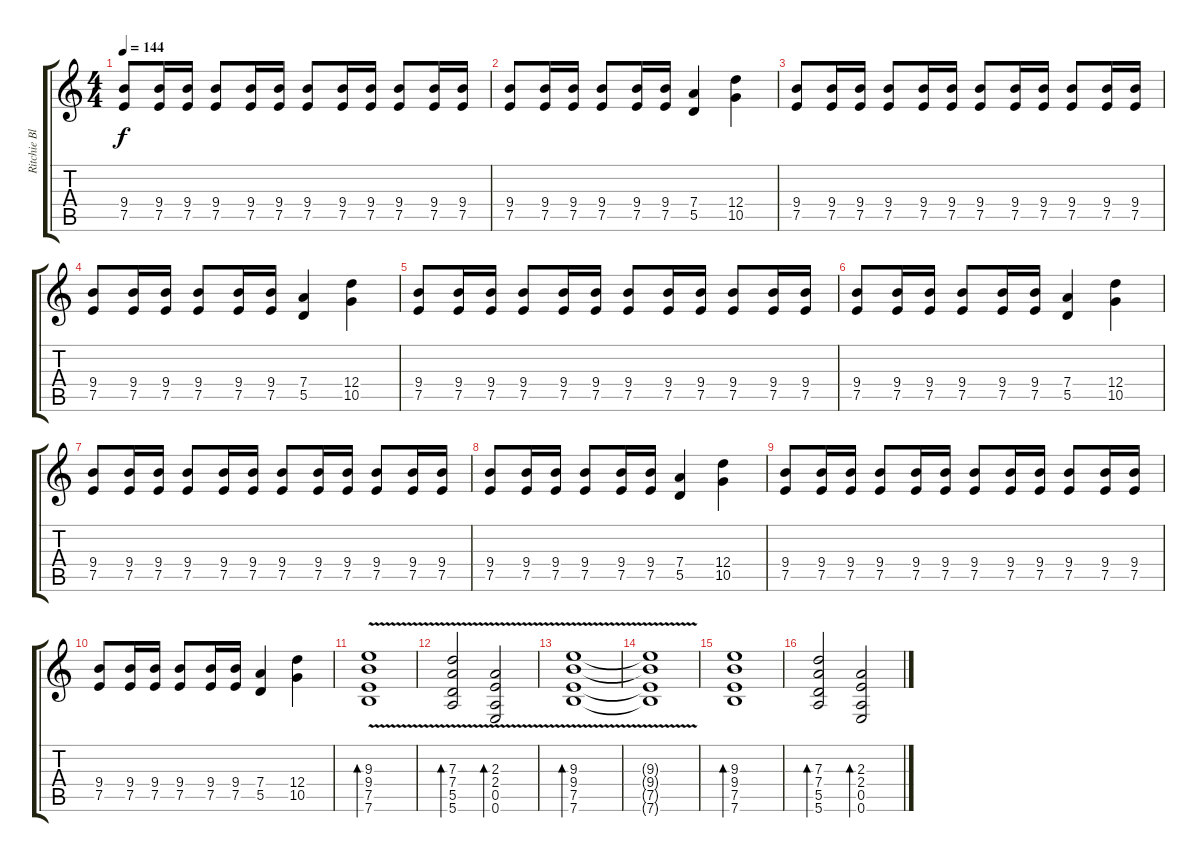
\track ("Ritchie Blackmore" "Ritchie Bl") {instrument distortionguitar}
\staff {score tabs}
\tuning (E4 B3 G3 D3 A2 E2) {hide}
\ts (4 4)
\tempo 144
\clef g2
\ks c
(9.4 7.5).8{dy f} (9.4 7.5).16 (9.4 7.5).16 (9.4 7.5).8 (9.4 7.5).16 (9.4 7.5).16 (9.4 7.5).8 (9.4 7.5).16 (9.4 7.5).16 (9.4 7.5).8 (9.4 7.5).16 (9.4 7.5).16 |
(9.4 7.5).8 (9.4 7.5).16 (9.4 7.5).16 (9.4 7.5).8 (9.4 7.5).16 (9.4 7.5).16 (7.4 5.5).4 (12.4 10.5).4 |
(9.4 7.5).8 (9.4 7.5).16 (9.4 7.5).16 (9.4 7.5).8 (9.4 7.5).16 (9.4 7.5).16 (9.4 7.5).8 (9.4 7.5).16 (9.4 7.5).16 (9.4 7.5).8 (9.4 7.5).16 (9.4 7.5).16 |
(9.4 7.5).8 (9.4 7.5).16 (9.4 7.5).16 (9.4 7.5).8 (9.4 7.5).16 (9.4 7.5).16 (7.4 5.5).4 (12.4 10.5).4 |
(9.4 7.5).8 (9.4 7.5).16 (9.4 7.5).16 (9.4 7.5).8 (9.4 7.5).16 (9.4 7.5).16 (9.4 7.5).8 (9.4 7.5).16 (9.4 7.5).16 (9.4 7.5).8 (9.4 7.5).16 (9.4 7.5).16 |
(9.4 7.5).8 (9.4 7.5).16 (9.4 7.5).16 (9.4 7.5).8 (9.4 7.5).16 (9.4 7.5).16 (7.4 5.5).4 (12.4 10.5).4 |
(9.4 7.5).8 (9.4 7.5).16 (9.4 7.5).16 (9.4 7.5).8 (9.4 7.5).16 (9.4 7.5).16 (9.4 7.5).8 (9.4 7.5).16 (9.4 7.5).16 (9.4 7.5).8 (9.4 7.5).16 (9.4 7.5).16 |
(9.4 7.5).8 (9.4 7.5).16 (9.4 7.5).16 (9.4 7.5).8 (9.4 7.5).16 (9.4 7.5).16 (7.4 5.5).4 (12.4 10.5).4 |
(9.4 7.5).8 (9.4 7.5).16 (9.4 7.5).16 (9.4 7.5).8 (9.4 7.5).16 (9.4 7.5).16 (9.4 7.5).8 (9.4 7.5).16 (9.4 7.5).16 (9.4 7.5).8 (9.4 7.5).16 (9.4 7.5).16 |
(9.4 7.5).8 (9.4 7.5).16 (9.4 7.5).16 (9.4 7.5).8 (9.4 7.5).16 (9.4 7.5).16 (7.4 5.5).4 (12.4 10.5).4 |
(9.3 9.4 7.5 7.6{v}).1{bd 120} |
(7.3 7.4 5.5 5.6{v}).2{bd 120} (2.3 2.4 0.5 0.6{v}).2{bd 120} |
(9.3 9.4 7.5 7.6{v}).1{bd 120} |
(9.3{t} 9.4{t} 7.5{t} 7.6{t}).1 |
(9.3 9.4 7.5 7.6).1{bd 120} |
(7.3 7.4 5.5 5.6).2{bd 120} (2.3 2.4 0.5 0.6).2{bd 120}
